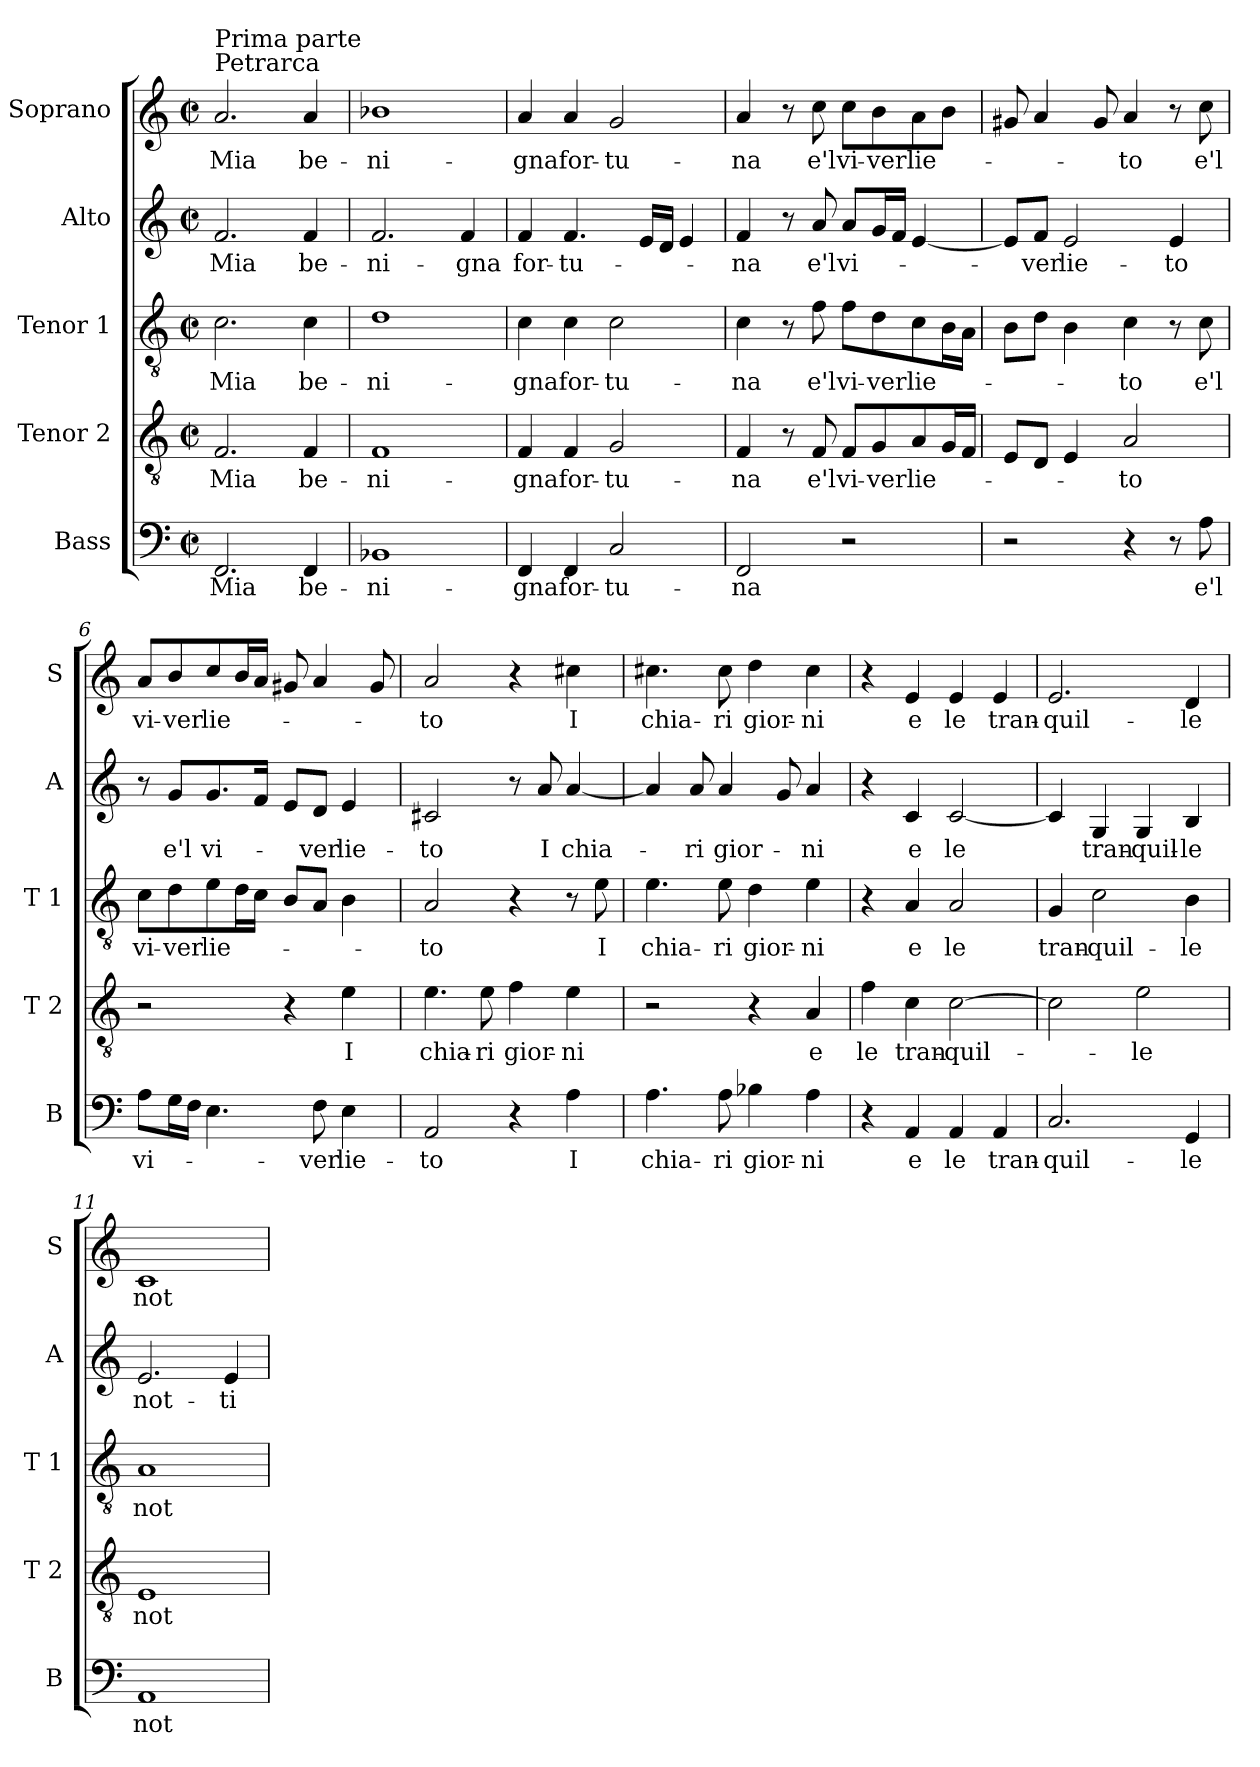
**kern	**text	**kern	**text	**kern	**text	**kern	**text	**kern	**text
*part5	*part5	*part4	*part4	*part3	*part3	*part2	*part2	*part1	*part1
*staff5	*staff5	*staff4	*staff4	*staff3	*staff3	*staff2	*staff2	*staff1	*staff1
*I"Bass	*	*I"Tenor 2	*	*I"Tenor 1	*	*I"Alto	*	*I"Soprano	*
*I'B	*	*I'T 2	*	*I'T 1	*	*I'A	*	*I'S	*
*clefF4	*	*clefGv2	*	*clefGv2	*	*clefG2	*	*clefG2	*
*k[]	*	*k[]	*	*k[]	*	*k[]	*	*k[]	*
*C:	*	*C:	*	*C:	*	*C:	*	*C:	*
*M2/2	*	*M2/2	*	*M2/2	*	*M2/2	*	*M2/2	*
*met(c|)	*	*met(c|)	*	*met(c|)	*	*met(c|)	*	*met(c|)	*
=1	=1	=1	=1	=1	=1	=1	=1	=1	=1
!	!	!	!	!	!	!	!	!LO:TX:a:t=Petrarca	!
!	!	!	!	!	!	!	!	!LO:TX:a:t=Prima parte	!
2.FF/	Mia	2.F/	Mia	2.c\	Mia	2.f/	Mia	2.a/	Mia
4FF/	be-	4F/	be-	4c\	be-	4f/	be-	4a/	be-
=2	=2	=2	=2	=2	=2	=2	=2	=2	=2
1BB-X	-ni-	1F	-ni-	1d	-ni-	2.f/	-ni-	1b-X	-ni-
.	.	.	.	.	.	4f/	-gna	.	.
=3	=3	=3	=3	=3	=3	=3	=3	=3	=3
4FF/	-gna	4F/	-gna	4c\	-gna	4f/	for-	4a/	-gna
4FF/	for-	4F/	for-	4c\	for-	4.f/	-tu-	4a/	for-
2C/	-tu-	2G/	-tu-	2c\	-tu-	.	.	2g/	-tu-
.	.	.	.	.	.	16e/LL	.	.	.
.	.	.	.	.	.	16d/JJ	.	.	.
.	.	.	.	.	.	4e/	.	.	.
=4	=4	=4	=4	=4	=4	=4	=4	=4	=4
2FF/	-na	4F/	-na	4c\	-na	4f/	-na	4a/	-na
.	.	8r	.	8r	.	8r	.	8r	.
.	.	8F/	e'l	8f\	e'l	8a/	e'l	8cc\	e'l
2r	.	8F/L	vi-	8f\L	vi-	8a/L	vi-	8cc\L	vi-
.	.	8G/	-ver	8d\	-ver	16g/L	.	8b\	-ver
.	.	.	.	.	.	16f/JJ	.	.	.
.	.	8A/	lie-	8c\	lie-	[4e/	.	8a\	lie-
.	.	16G/L	.	16B\L	.	.	.	8b\J	.
.	.	16F/JJ	.	16A\JJ	.	.	.	.	.
!!LO:LB:g=z
=5	=5	=5	=5	=5	=5	=5	=5	=5	=5
2r	.	8E/L	.	8B\L	.	8e/L]	.	8g#X/	.
.	.	8D/J	.	8d\J	.	8f/J	-ver	4a/	.
.	.	4E/	.	4B\	.	2e/	lie-	.	.
.	.	.	.	.	.	.	.	8g#/	.
4r	.	2A/	-to	4c\	-to	.	.	4a/	-to
8r	.	.	.	8r	.	4e/	-to	8r	.
8A\	e'l	.	.	8c\	e'l	.	.	8cc\	e'l
=6	=6	=6	=6	=6	=6	=6	=6	=6	=6
8A\L	vi-	2r	.	8c\L	vi-	8r	.	8a/L	vi-
16G\L	.	.	.	8d\	-ver	8g/L	e'l	8b/	-ver
16F\JJ	.	.	.	.	.	.	.	.	.
4.E\	.	.	.	8e\	lie-	8.g/	vi-	8cc/	lie-
.	.	.	.	16d\L	.	.	.	16b/L	.
.	.	.	.	16c\JJ	.	16f/Jk	.	16a/JJ	.
.	.	4r	.	8B/L	.	8e/L	.	8g#X/	.
8F\	-ver	.	.	8A/J	.	8d/J	-ver	4a/	.
4E\	lie-	4e\	I	4B\	.	4e/	lie-	.	.
.	.	.	.	.	.	.	.	8g#/	.
=7	=7	=7	=7	=7	=7	=7	=7	=7	=7
2AA/	-to	4.e\	chia-	2A/	-to	2c#X/	-to	2a/	-to
.	.	8e\	-ri	.	.	.	.	.	.
4r	.	4f\	gior-	4r	.	8r	.	4r	.
.	.	.	.	.	.	8a/	I	.	.
4A\	I	4e\	-ni	8r	.	[4a/	chia-	4cc#X\	I
.	.	.	.	8e\	I	.	.	.	.
=8	=8	=8	=8	=8	=8	=8	=8	=8	=8
4.A\	chia-	2r	.	4.e\	chia-	4a/]	.	4.cc#X\	chia-
.	.	.	.	.	.	8a/	-ri	.	.
8A\	-ri	.	.	8e\	-ri	4a/	gior-	8cc#\	-ri
4B-X\	gior-	4r	.	4d\	gior-	.	.	4dd\	gior-
.	.	.	.	.	.	8g/	.	.	.
4A\	-ni	4A/	e	4e\	-ni	4a/	-ni	4cc#\	-ni
!!LO:PB:g=z
=9	=9	=9	=9	=9	=9	=9	=9	=9	=9
4r	.	4f\	le	4r	.	4r	.	4r	.
4AA/	e	4c\	tran-	4A/	e	4c/	e	4e/	e
4AA/	le	[2c\	-quil-	2A/	le	[2c/	le	4e/	le
4AA/	tran-	.	.	.	.	.	.	4e/	tran-
=10	=10	=10	=10	=10	=10	=10	=10	=10	=10
2.C/	-quil-	2c\]	.	4G/	tran-	4c/]	.	2.e/	-quil-
.	.	.	.	2c\	-quil-	4G/	tran-	.	.
.	.	2e\	-le	.	.	4G/	-quil-	.	.
4GG/	-le	.	.	4B\	-le	4B/	-le	4d/	-le
=11	=11	=11	=11	=11	=11	=11	=11	=11	=11
1AA	not-	1E	not-	1A	not-	2.e/	not-	1c	not-
.	.	.	.	.	.	4e/	-ti	.	.
=	=	=	=	=	=	=	=	=	=
*-	*-	*-	*-	*-	*-	*-	*-	*-	*-
